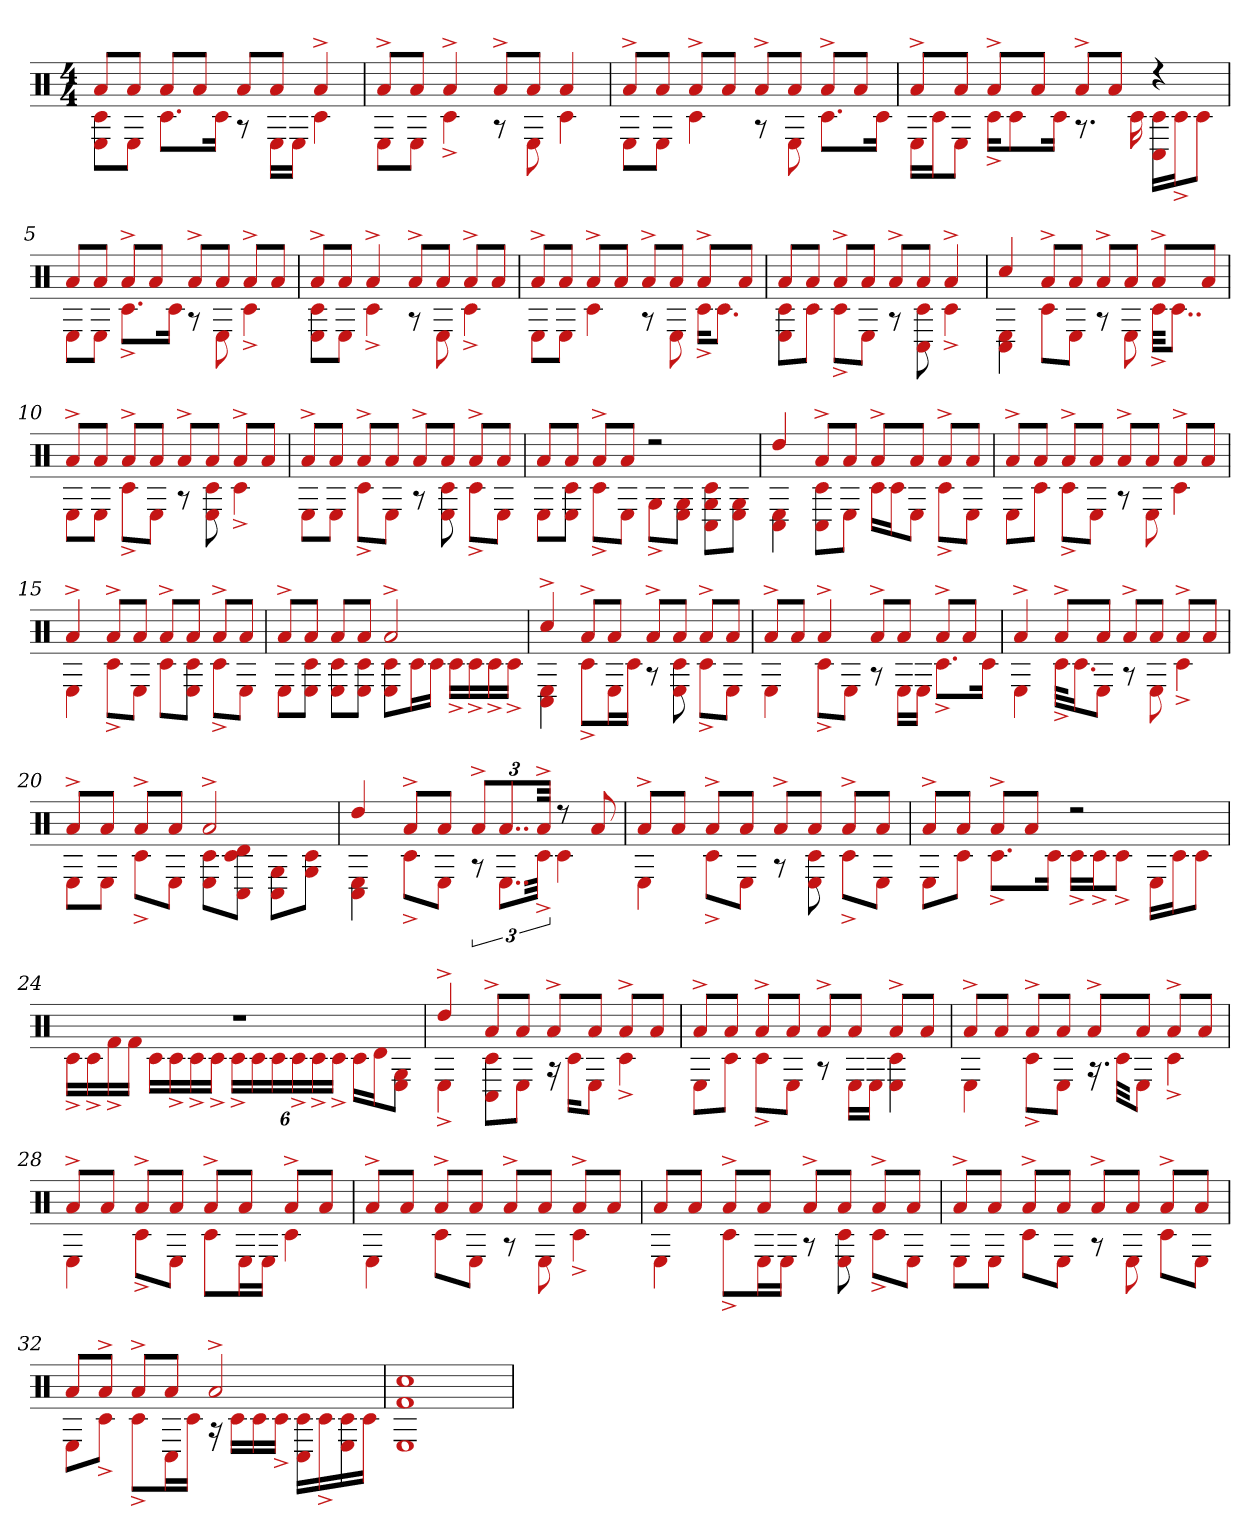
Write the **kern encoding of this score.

**kern
*part1
*staff1
*clefX
*k[]
*M4/4
=1
*^
8aL	8E 8c#L
8aJ	8EJ
8aL	8.c#L
8aJ	.
.	16c#Jk
8aL	8r
8aJ	16ELL
.	16EJJ
4a^	4c#
=2	=2
8a^L	8EL
8aJ	8EJ
4a^	4c#^
8a^L	8r
8aJ	8E
4a	4c#
=3	=3
8a^L	8EL
8aJ	8EJ
8a^L	4c#
8aJ	.
8a^L	8r
8aJ	8E
8a^L	8.c#L
8aJ	.
.	16c#Jk
=4	=4
8a^L	16ELL
.	16c#J
8aJ	8EJ
8a^L	16c#^KL
.	8c#
8aJ	.
.	16c#Jk
8a^L	8.r
8aJ	.
.	16c#
4r	16C# 16c#LL
.	16c#^J
.	8c#J
=5	=5
8aL	8EL
8aJ	8EJ
8a^L	8.c#^L
8aJ	.
.	16c#Jk
8a^L	8r
8aJ	8E
8a^L	4c#^
8aJ	.
=6	=6
8a^L	8E 8c#L
8aJ	8EJ
4a^	4c#^
8a^L	8r
8aJ	8E
8a^L	4c#^
8aJ	.
=7	=7
8a^L	8EL
8aJ	8EJ
8a^L	4c#
8aJ	.
8a^L	8r
8aJ	8E
8a^L	16c#^KL
.	8.c#J
8aJ	.
=8	=8
8aL	8E 8c#L
8aJ	8c#J
8a^L	8c#^L
8aJ	8EJ
8a^L	8r
8aJ	8C# 8c#
4a^	4c#^
=9	=9
4cc#	4C# 4E
8a^L	8c#L
8aJ	8EJ
8a^L	8r
8aJ	8E
8a^L	32c#^KKL
.	8..c#J
8aJ	.
=10	=10
8a^L	8EL
8aJ	8EJ
8a^L	8c#^L
8aJ	8EJ
8a^L	8r
8aJ	8c# 8E
8a^L	4c#^
8aJ	.
=11	=11
8a^L	8EL
8aJ	8EJ
8a^L	8c#^L
8aJ	8EJ
8a^L	8r
8aJ	8c# 8E
8a^L	8c#^L
8aJ	8EJ
=12	=12
8aL	8EL
8aJ	8c# 8EJ
8a^L	8c#^L
8aJ	8EJ
2r	8G^L
.	8E 8GJ
.	8C# 8c# 8GL
.	8E 8GJ
=13	=13
4dd	4C# 4E
8a^L	8C# 8c#L
8aJ	8EJ
8a^L	16c#LL
.	16c#J
8aJ	8EJ
8a^L	8c#^L
8aJ	8EJ
=14	=14
8a^L	8EL
8aJ	8c#J
8a^L	8c#^L
8aJ	8EJ
8a^L	8r
8aJ	8E
8a^L	4c#
8aJ	.
=15	=15
4a^	4E
8a^L	8c#^L
8aJ	8EJ
8a^L	8c#L
8aJ	8c# 8EJ
8a^L	8c#^L
8aJ	8EJ
=16	=16
8a^L	8EL
8aJ	8E 8c#J
8aL	8E 8c#L
8aJ	8E 8c#J
2a^	8c# 8EL
.	16c#L
.	16c#JJ
.	16c#^LL
.	16c#^
.	16c#^
.	16c#^JJ
=17	=17
4cc#^	4E 4C#
8a^L	8c#^L
8aJ	16EL
.	16c#JJ
8a^L	8r
8aJ	8c# 8E
8a^L	8c#^L
8aJ	8EJ
=18	=18
8a^L	4E
8aJ	.
4a^	8c#^L
.	8EJ
8a^L	8r
8aJ	16ELL
.	16EJJ
8a^L	8.c#^L
8aJ	.
.	16c#Jk
=19	=19
4a^	4E
8a^L	32c#^KLL
.	16.c#J
8aJ	8EJ
8a^L	8r
8aJ	8E
8a^L	4c#^
8aJ	.
=20	=20
8a^L	8EL
8aJ	8EJ
8a^L	8c#^L
8aJ	8EJ
2a^	8E 8c#L
.	8C# 8d 8c#J
.	8C# 8GL
.	8c# 8GJ
=21	=21
4dd	4C# 4E
8a^L	8c#^L
8aJ	8EJ
12a^L	12r
12..a	12..EL
48a^Jkk	48c#^Jkk
8r	4c#
8a	.
=22	=22
8a^L	4E
8aJ	.
8a^L	8c#^L
8aJ	8EJ
8a^L	8r
8aJ	8c# 8E
8a^L	8c#^L
8aJ	8EJ
=23	=23
8a^L	8EL
8aJ	8c#J
8a^L	8.c#^L
8aJ	.
.	16c#Jk
2r	16c#^LL
.	16c#^J
.	8c#^J
.	16ELL
.	16c#J
.	8c#J
=24	=24
1r	16c#^LL
.	16c#^
.	16f#^
.	16f#JJ
.	16c#LL
.	16c#^
.	16c#^
.	16c#^JJ
.	24c#^LL
.	24c#
.	24c#
.	24c#^
.	24c#^
.	24c#^JJ
.	16c#LL
.	16dJ
.	8G 8EJ
=25	=25
4dd^	4E^
8a^L	8C# 8c#L
8aJ	8EJ
8a^L	16r
.	16c#KL
8aJ	8EJ
8a^L	4c#^
8aJ	.
=26	=26
8a^L	8EL
8aJ	8c#J
8a^L	8c#^L
8aJ	8EJ
8a^L	8r
8aJ	16ELL
.	16EJJ
8a^L	4E 4c#
8aJ	.
=27	=27
8a^L	4E
8aJ	.
8a^L	8c#^L
8aJ	8EJ
8a^L	16.r
.	32c#KKL
8aJ	8EJ
8a^L	4c#^
8aJ	.
=28	=28
8a^L	4E
8aJ	.
8a^L	8c#^L
8aJ	8EJ
8a^L	8c#L
8aJ	16EL
.	16EJJ
8a^L	4c#
8aJ	.
=29	=29
8a^L	4E
8aJ	.
8a^L	8c#L
8aJ	8EJ
8a^L	8r
8aJ	8E
8a^L	4c#^
8aJ	.
=30	=30
8aL	4E
8aJ	.
8a^L	8c#^L
8aJ	16EL
.	16EJJ
8a^L	8r
8aJ	8c# 8E
8a^L	8c#^L
8aJ	8EJ
=31	=31
8a^L	8EL
8aJ	8EJ
8a^L	8c#L
8aJ	8EJ
8a^L	8r
8aJ	8E
8a^L	8c#L
8aJ	8EJ
=32	=32
8aL	8EL
8a^J	8c#^J
8a^L	8c#^L
8aJ	16C#L
.	16c#JJ
2a^	16r
.	16c#LL
.	16c#
.	16c#^JJ
.	16C# 16c#LL
.	16c#^
.	16c# 16E
.	16c#JJ
=33	=33
1cc#	1E 1f#
*v	*v
=
*-
